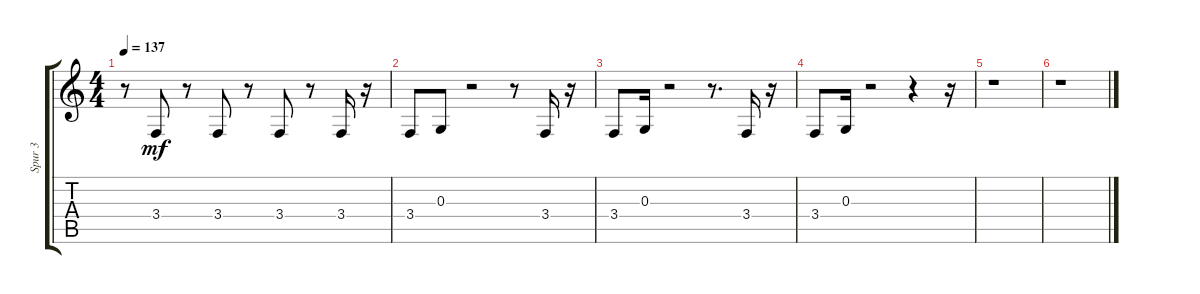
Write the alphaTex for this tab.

\track ("Spur 3" "Spur 3") {instrument drawbarorgan}
\staff {score tabs}
\tuning (E4 B3 G3 D3 A2 E2) {hide}
\ts (4 4)
\tempo 137
\clef g2
\ks c
r.8{dy mf} 3.4.8 r.8 3.4.8 r.8 3.4.8 r.8 3.4.16 r.16 |
3.4.8 0.3.8 r.2 r.8 3.4.16 r.16 |
3.4.8 0.3.16 r.2 r.8{d} 3.4.16 r.16 |
3.4.8 0.3.16 r.2 r.4 r.16 |
r.1 |
r.1
